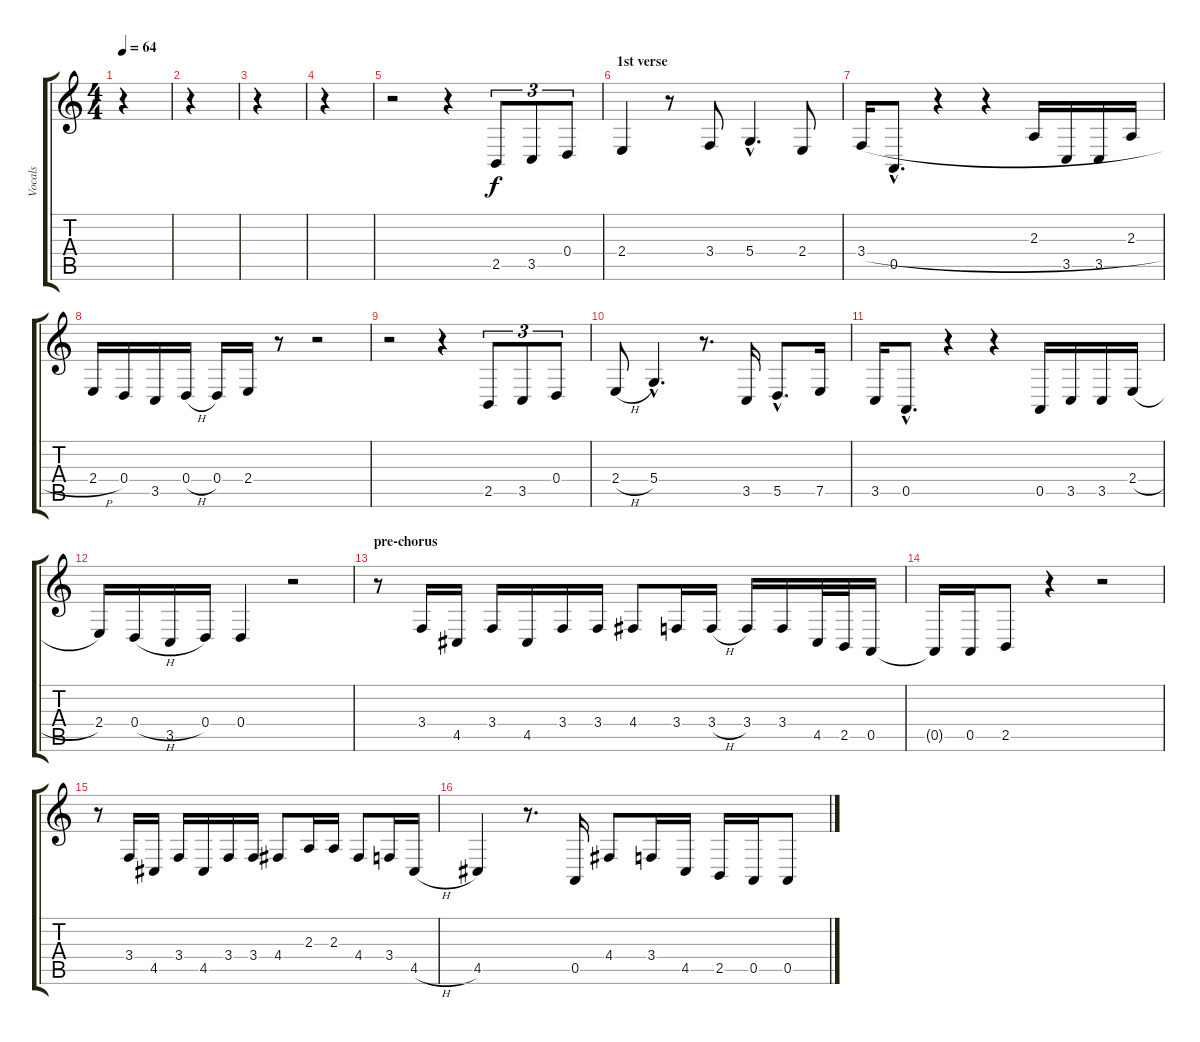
\track ("Vocals" "Vocals") {instrument cello}
\staff {score tabs}
\tuning (E4 B3 G3 D3 A2 E2) {hide}
\ts (4 4)
\tempo 64
\clef g2
\ks c
r.4{dy f instrument cello} |
r.4 |
r.4 |
r.4 |
r.2 r.4 2.5.8{tu (3 2)} 3.5.8{tu (3 2)} 0.4.8{tu (3 2)} |
\section ("" "1st verse")
2.4.4 r.8 3.4.8 5.4{hac}.4{d} 2.4.8 |
3.4{h}.16 0.5{hac}.8{d} r.4 r.4 2.3.16 3.5.16 3.5.16 2.3.16 |
2.4{h}.16 0.4.16 3.5.16 0.4{h}.16 0.4.16 2.4.16 r.8 r.2 |
r.2 r.4 2.5.8{tu (3 2)} 3.5.8{tu (3 2)} 0.4.8{tu (3 2)} |
2.4{h}.8 5.4{hac}.4{d} r.8{d} 3.5.16 5.5{hac}.8{d} 7.5.16 |
3.5.16 0.5{hac}.8{d} r.4 r.4 0.5.16 3.5.16 3.5.16 2.4{h}.16 |
2.4.16 0.4{h}.16 3.5.16 0.4.16 0.4.4 r.2 |
\section ("" "pre-chorus")
r.8 3.4.16 4.5.16 3.4.16 4.5.16 3.4.16 3.4.16 4.4.8 3.4.16 3.4{h}.16 3.4.16 3.4.16 4.5.32 2.5.32 0.5.16 |
0.5{t}.16 0.5.16 2.5.8 r.4 r.2 |
r.8 3.4.16 4.5.16 3.4.16 4.5.16 3.4.16 3.4.16 4.4.8 2.3.16 2.3.16 4.4.8 3.4.16 4.5{h}.16 |
4.5.4 r.8{d} 0.5.16 4.4.8 3.4.16 4.5.16 2.5.16 0.5.16 0.5.8
